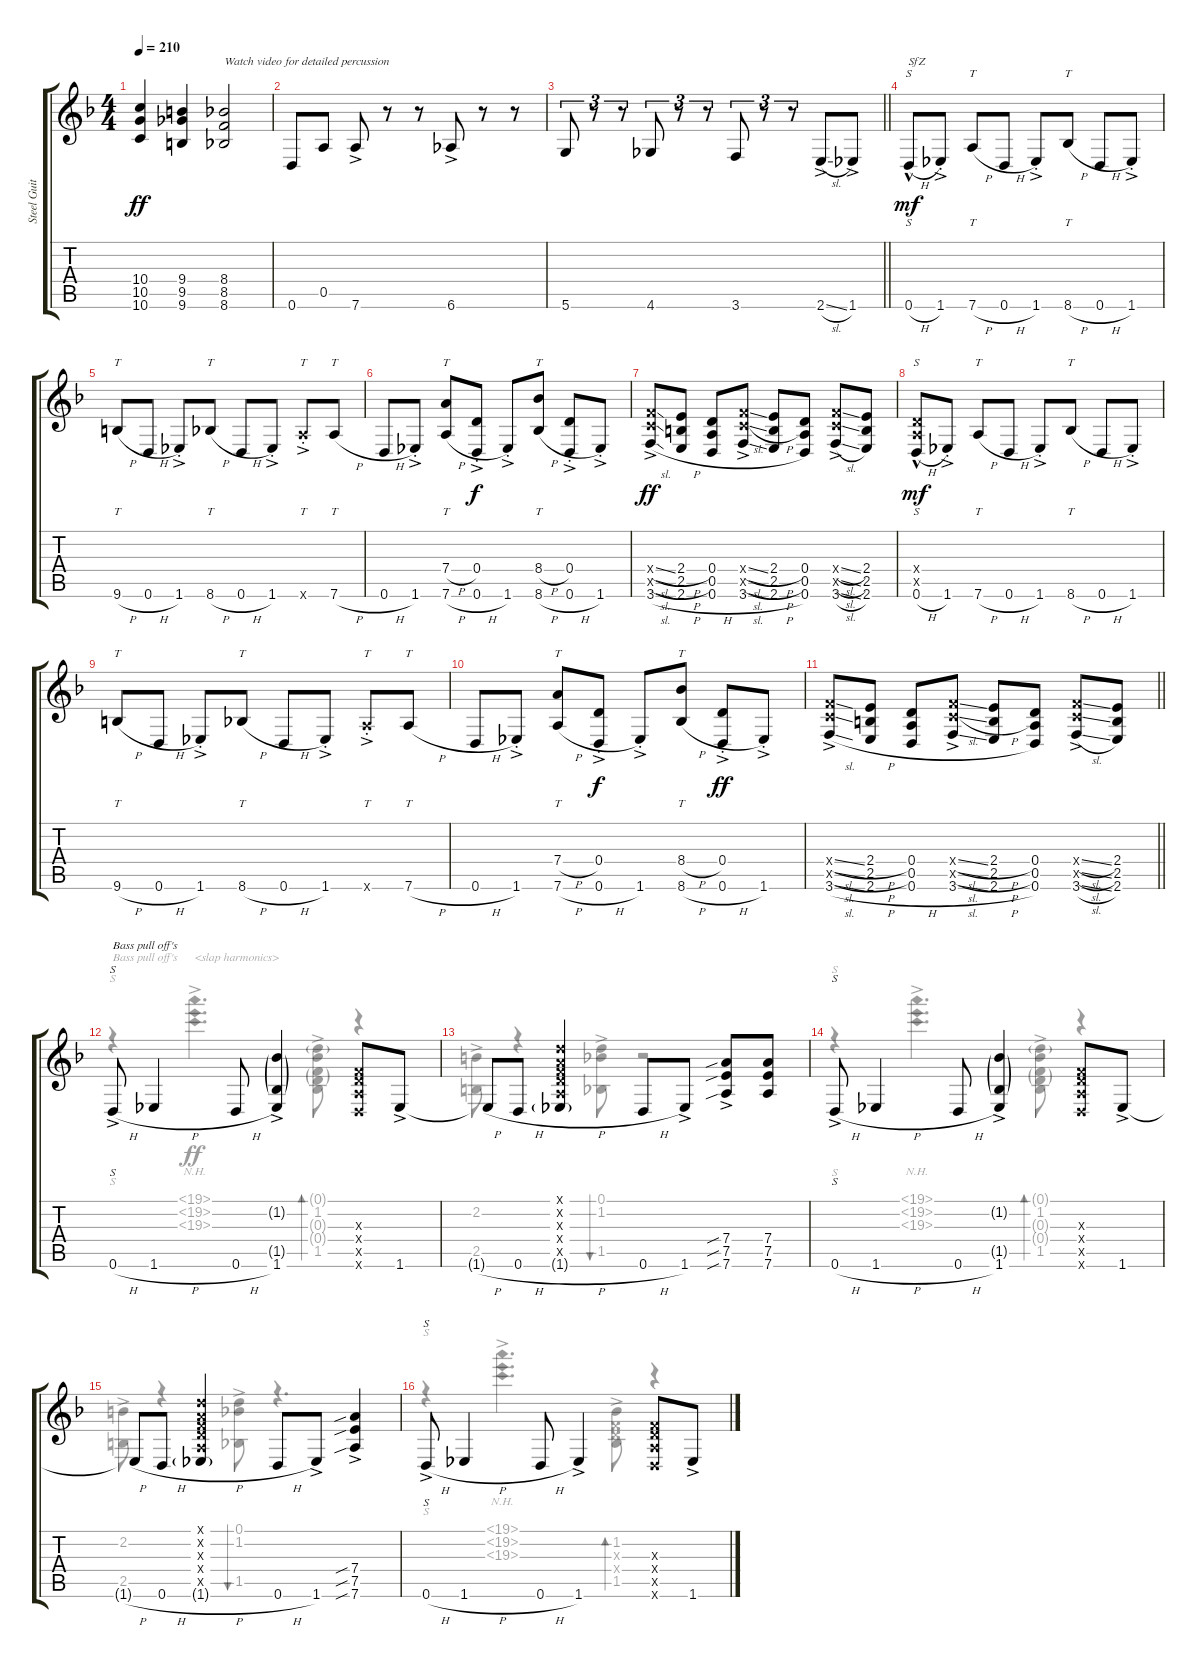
\track ("Steel Guitar" "Steel Guit") {instrument acousticguitarsteel}
\staff {score tabs}
\tuning (D4 A3 F3 D3 A2 D2) {hide}
\voice
\ts (4 4)
\tempo 210
\clef g2
\ks dminor
(10.4 10.5 10.6).4{dy ff} (9.4 9.5 9.6).4 (8.4 8.5 8.6).2{txt "Watch video for detailed percussion"} |
0.6.8 0.5.8 7.6{ac}.8 r.8 r.8 6.6{ac}.8 r.8 r.8 |
\barLineRight lightlight
5.6.8{tu (3 2)} r.8{tu (3 2)} r.8{tu (3 2)} 4.6.8{tu (3 2)} r.8{tu (3 2)} r.8{tu (3 2)} 3.6.8{tu (3 2)} r.8{tu (3 2)} r.8{tu (3 2)} 2.6{sl ac}.8 1.6{ac}.8 |
0.6{h hac}.8{s txt "SfZ" dy mf} 1.6{ac st}.8 7.6{h}.8{tt} 0.6{h}.8 1.6{ac st}.8 8.6{h}.8{tt} 0.6{h}.8 1.6{ac st}.8 |
9.6{h}.8{tt} 0.6{h}.8 1.6{ac st}.8 8.6{h}.8{tt} 0.6{h}.8 1.6{ac st}.8 7.6{ac st x}.8{tt} 7.6{h}.8{tt} |
0.6{h}.8 1.6{ac st}.8 (7.4{h} 7.6{h}).8{tt} (0.4{ac st} 0.6{h}).8{dy f} 1.6{ac st}.8 (8.4{h} 8.6{h}).8{tt} (0.4{ac st} 0.6{h}).8 1.6{ac st}.8 |
(3.4{sl x} 3.5{sl x} 3.6{sl ac}).8{dy ff} (2.4{h} 2.5{h} 2.6{h}).8 (0.4 0.5 0.6{h}).8 (3.4{sl x} 3.5{sl x} 3.6{sl ac}).8 (2.4{h} 2.5{h} 2.6{h}).8 (0.4 0.5 0.6).8 (3.4{sl x} 3.5{sl x} 3.6{sl ac}).8 (2.4 2.5 2.6).8 |
(0.4{x} 0.5{x} 0.6{h hac}).8{s dy mf} 1.6{ac st}.8 7.6{h}.8{tt} 0.6{h}.8 1.6{ac st}.8 8.6{h}.8{tt} 0.6{h}.8 1.6{ac st}.8 |
9.6{h}.8{tt} 0.6{h}.8 1.6{ac st}.8 8.6{h}.8{tt} 0.6{h}.8 1.6{ac st}.8 7.6{ac st x}.8{tt} 7.6{h}.8{tt} |
0.6{h}.8 1.6{ac st}.8 (7.4{h} 7.6{h}).8{tt} (0.4{ac st} 0.6{h}).8{dy f} 1.6{ac st}.8 (8.4{h} 8.6{h}).8{tt} (0.4{ac st} 0.6{h}).8{dy ff} 1.6{ac st}.8 |
\barLineRight lightlight
(3.4{sl x} 3.5{sl x} 3.6{sl ac}).8 (2.4{h} 2.5{h} 2.6{h}).8 (0.4 0.5 0.6{h}).8 (3.4{sl x} 3.5{sl x} 3.6{sl ac}).8 (2.4{h} 2.5{h} 2.6{h}).8 (0.4 0.5 0.6).8 (3.4{sl x} 3.5{sl x} 3.6{sl ac}).8 (2.4 2.5 2.6).8 |
0.6{h ac}.8{s txt "Bass pull off's"} 1.6{h}.4 0.6{h}.8 (1.2{g} 1.5{g} 1.6{ac}).4 (0.3{x} 0.4{x} 0.5{x} 0.6{x}).8 1.6{ac}.8 |
1.6{h t}.8 0.6{h}.8 (0.1{x} 0.2{x} 0.3{x} 0.4{x} 0.5{x} 1.6{h g}).4 0.6{h}.8 1.6{ac}.8 (7.4{sib ac} 7.5{sib} 7.6{sib}).8 (7.4 7.5 7.6).8 |
0.6{h ac}.8{s} 1.6{h}.4 0.6{h}.8 (1.2{g} 1.5{g} 1.6{ac}).4 (0.3{x} 0.4{x} 0.5{x} 0.6{x}).8 1.6{ac}.8 |
1.6{h t}.8 0.6{h}.8 (0.1{x} 0.2{x} 0.3{x} 0.4{x} 0.5{x} 1.6{h g}).4 0.6{h}.8 1.6{ac}.8 (7.4{sib ac} 7.5{sib} 7.6{sib}).4 |
0.6{h ac}.8{s} 1.6{h}.4 0.6{h}.8 1.6{ac}.4 (0.3{x} 0.4{x} 0.5{x} 0.6{x}).8 1.6{ac}.8
\voice
\clef g2
\ottava regular
\simile none
\ks dminor
|
|
\barLineRight lightlight
|
|
|
|
|
|
|
|
\barLineRight lightlight
|
r.4{s txt "Bass pull off's"} (19.1{nh ac} 19.2{nh ac} 19.3{nh ac}).4{d txt "<slap harmonics>"} (0.1{g} 1.2{ac} 0.3{g} 0.4{g} 1.5{ac}).8{bd 30} r.4 |
(2.2{ac} 2.5{ac}).8 r.4 (0.1 1.2{ac} 1.5{ac}).8{bu 30} r.2 |
r.4{s} (19.1{nh ac} 19.2{nh ac} 19.3{nh ac}).4{d} (0.1{g} 1.2{ac} 0.3{g} 0.4{g} 1.5{ac}).8{bd 30} r.4 |
(2.2{ac} 2.5{ac}).8 r.4 (0.1 1.2{ac} 1.5{ac}).8{bu 30} r.4{d} |
r.4{s} (19.1{nh ac} 19.2{nh ac} 19.3{nh ac}).4{d} (1.2{ac} 0.3{x} 0.4{x} 1.5{ac}).8{bd 30} r.4
